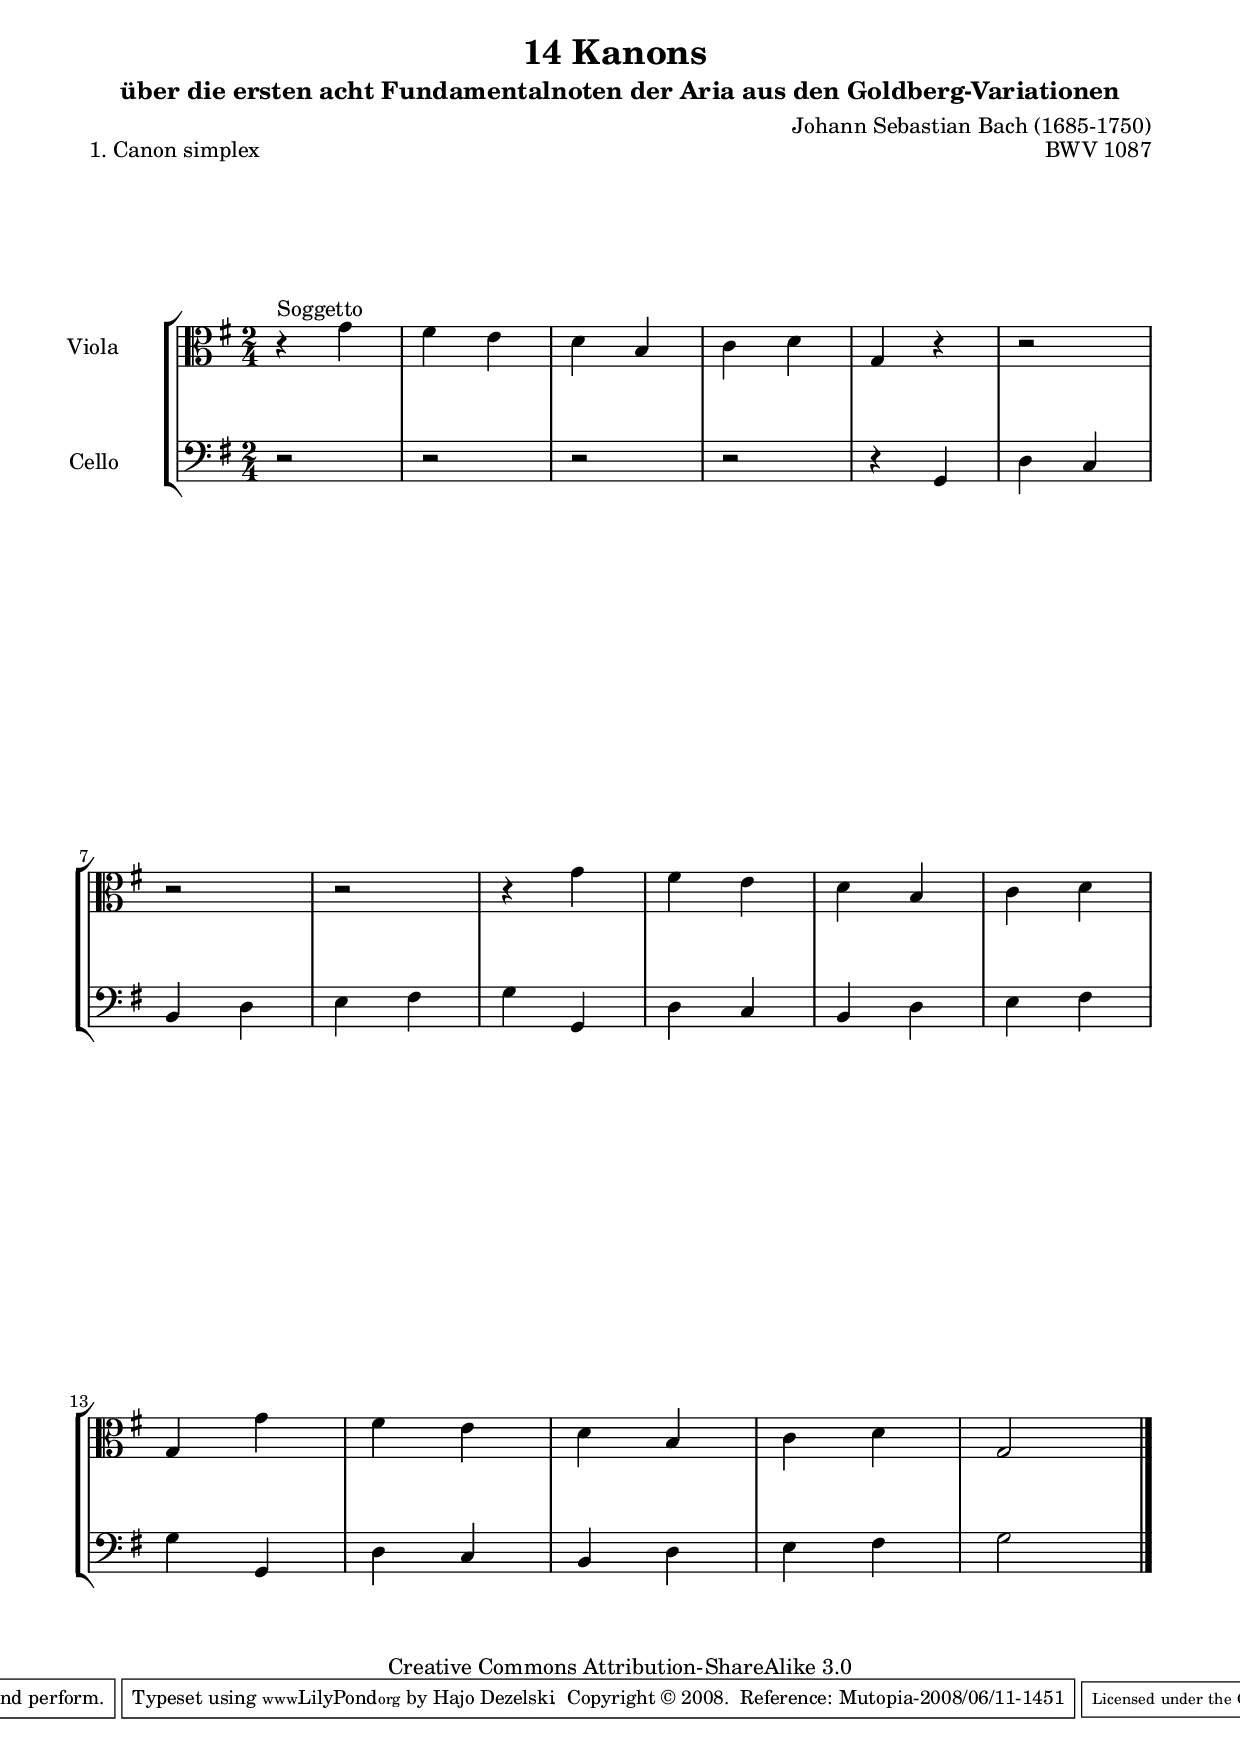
\version "2.11.46"

\paper {
    page-top-space = #0.0
    %indent = 0.0
    line-width = 18.0\cm
    ragged-bottom = ##f
    ragged-last-bottom = ##f
}

% #(set-default-paper-size "a4")

#(set-global-staff-size 19)

\header {
        title = "14 Kanons "
        subtitle = "über die ersten acht Fundamentalnoten der Aria aus den Goldberg-Variationen"
        piece = "1. Canon simplex"
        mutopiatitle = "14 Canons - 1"
        composer = "Johann Sebastian Bach (1685-1750)"
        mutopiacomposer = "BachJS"
        opus = "BWV 1087"
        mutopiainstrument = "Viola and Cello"
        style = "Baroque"
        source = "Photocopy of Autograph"
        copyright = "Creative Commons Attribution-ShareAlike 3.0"
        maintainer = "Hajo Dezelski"
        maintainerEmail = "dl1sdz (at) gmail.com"
	
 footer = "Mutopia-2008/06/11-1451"
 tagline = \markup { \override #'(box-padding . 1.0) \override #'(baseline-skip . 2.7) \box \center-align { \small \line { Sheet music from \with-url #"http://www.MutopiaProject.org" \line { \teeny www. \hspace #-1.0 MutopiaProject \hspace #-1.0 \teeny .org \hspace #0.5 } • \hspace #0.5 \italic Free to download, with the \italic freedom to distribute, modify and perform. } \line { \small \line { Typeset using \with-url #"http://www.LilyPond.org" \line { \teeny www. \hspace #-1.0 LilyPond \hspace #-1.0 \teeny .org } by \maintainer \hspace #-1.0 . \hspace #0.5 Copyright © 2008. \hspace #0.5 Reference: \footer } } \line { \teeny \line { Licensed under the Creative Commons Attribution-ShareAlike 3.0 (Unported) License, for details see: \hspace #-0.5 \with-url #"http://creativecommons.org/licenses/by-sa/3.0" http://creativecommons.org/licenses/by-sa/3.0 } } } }
}

     global= {
       \time 2/4
       \key g \major
     }

 
     viola = \new Voice { \relative c'' {
       \set Staff.instrumentName = "Viola       "
       \set Staff.midiInstrument = "viola"
       \clef alto
       r4^\markup { Soggetto } g4 | % 1
	fis4 e | % 2
	d4 b | % 3
	c4 d | % 4
	g,4 r4 | % 5
	r2 | % 6
	r2 | % 7
	r2 | % 8
	r4 g'4 | % 9
	fis4 e | % 10
	d4 b | % 11
	c4 d | % 12
	g,4 g'4 | % 13
	fis4 e | % 14
	d4 b | % 15
	c4 d | % 16
	g,2 \bar "|." }}

     cello = \new Voice { \relative c' {
       \set Staff.instrumentName = "Cello       "
       \set Staff.midiInstrument = "cello"
       \clef bass
       r2 | % 1
       r2 | % 2
       r2 | % 3
       r2 | % 4
       r4 g,4 | % 5 
       d'4 c | % 6
       b4 d | % 7
       e4 fis | % 8
       g4 g,4 | % 9
       d'4 c | % 10
       b4 d | % 11
       e4 fis | % 12
       g4 g,4 | % 13
       d'4 c | % 14
       b4 d | % 15
       e4 fis | % 16
       g2  \bar "|."}}

     \score {
        \new StaffGroup <<
           \new Staff << \global \viola >>
           \new Staff << \global \cello >>
        >>
        \layout { }
        \midi { }
     }
